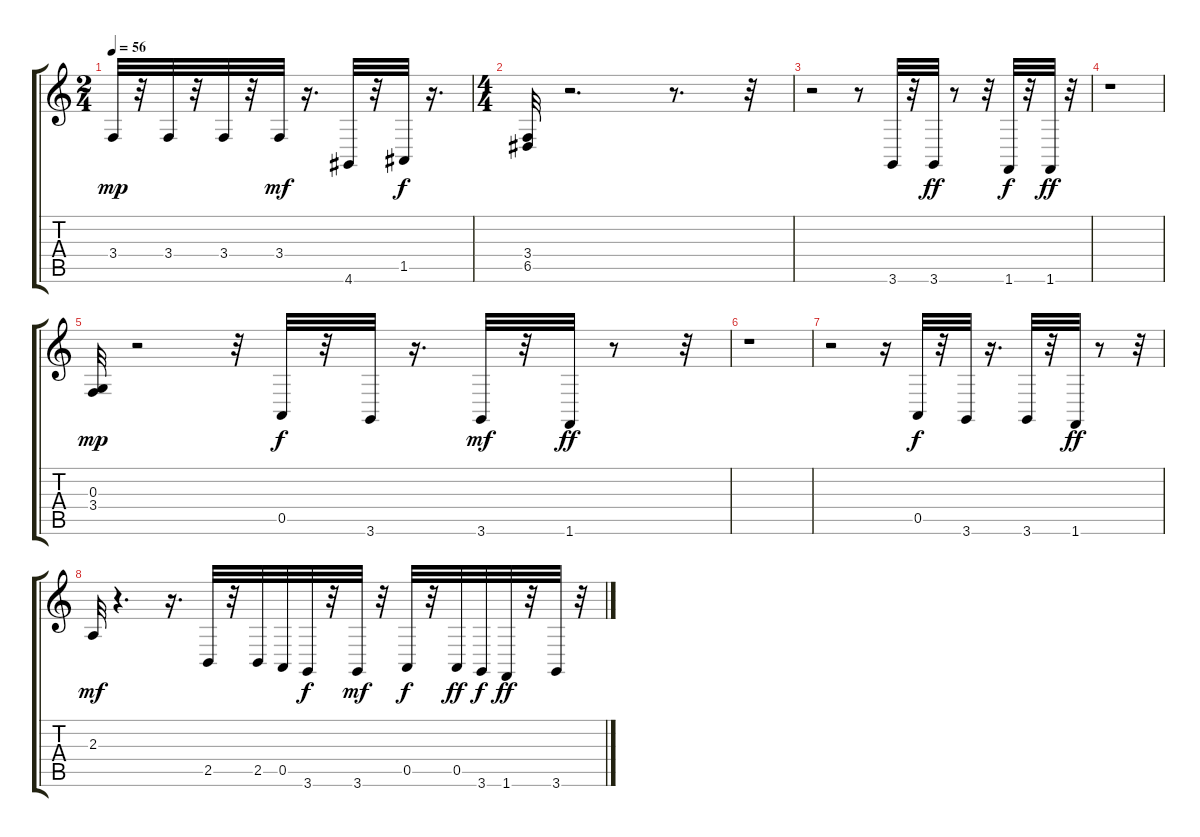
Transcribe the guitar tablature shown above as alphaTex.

\track "" {instrument acousticgrandpiano}
\staff {score tabs}
\tuning (E4 B3 G3 D3 A2 E2) {hide}
\ts (2 4)
\tempo 56
\clef g2
\ks c
3.4.32{dy mp} r.32 3.4.32 r.32 3.4.32 r.32 3.4.32{dy mf} r.16{d} 4.6.32 r.32 1.5.32{dy f} r.16{d} |
\ts (4 4)
(3.4 6.5).32 r.2{d} r.8{d} r.32 |
r.2 r.8 3.6.32 r.32 3.6.32{dy ff} r.8 r.32 1.6.32{dy f} r.32 1.6.32{dy ff} r.32 |
r.1 |
(0.3 3.4).32{dy mp} r.2 r.32 0.5.32{dy f} r.32 3.6.32 r.16{d} 3.6.32{dy mf} r.32 1.6.32{dy ff} r.8 r.32 |
r.1 |
r.2 r.16 0.5.32{dy f} r.32 3.6.32 r.16{d} 3.6.32 r.32 1.6.32{dy ff} r.8 r.32 |
2.3.32{dy mf} r.4{d} r.16{d} 2.5.32 r.32 2.5.32 0.5.32 3.6.32{dy f} r.32 3.6.32{dy mf} r.32 0.5.32{dy f} r.32 0.5.32{dy ff} 3.6.32{dy f} 1.6.32{dy ff} r.32 3.6.32 r.32
